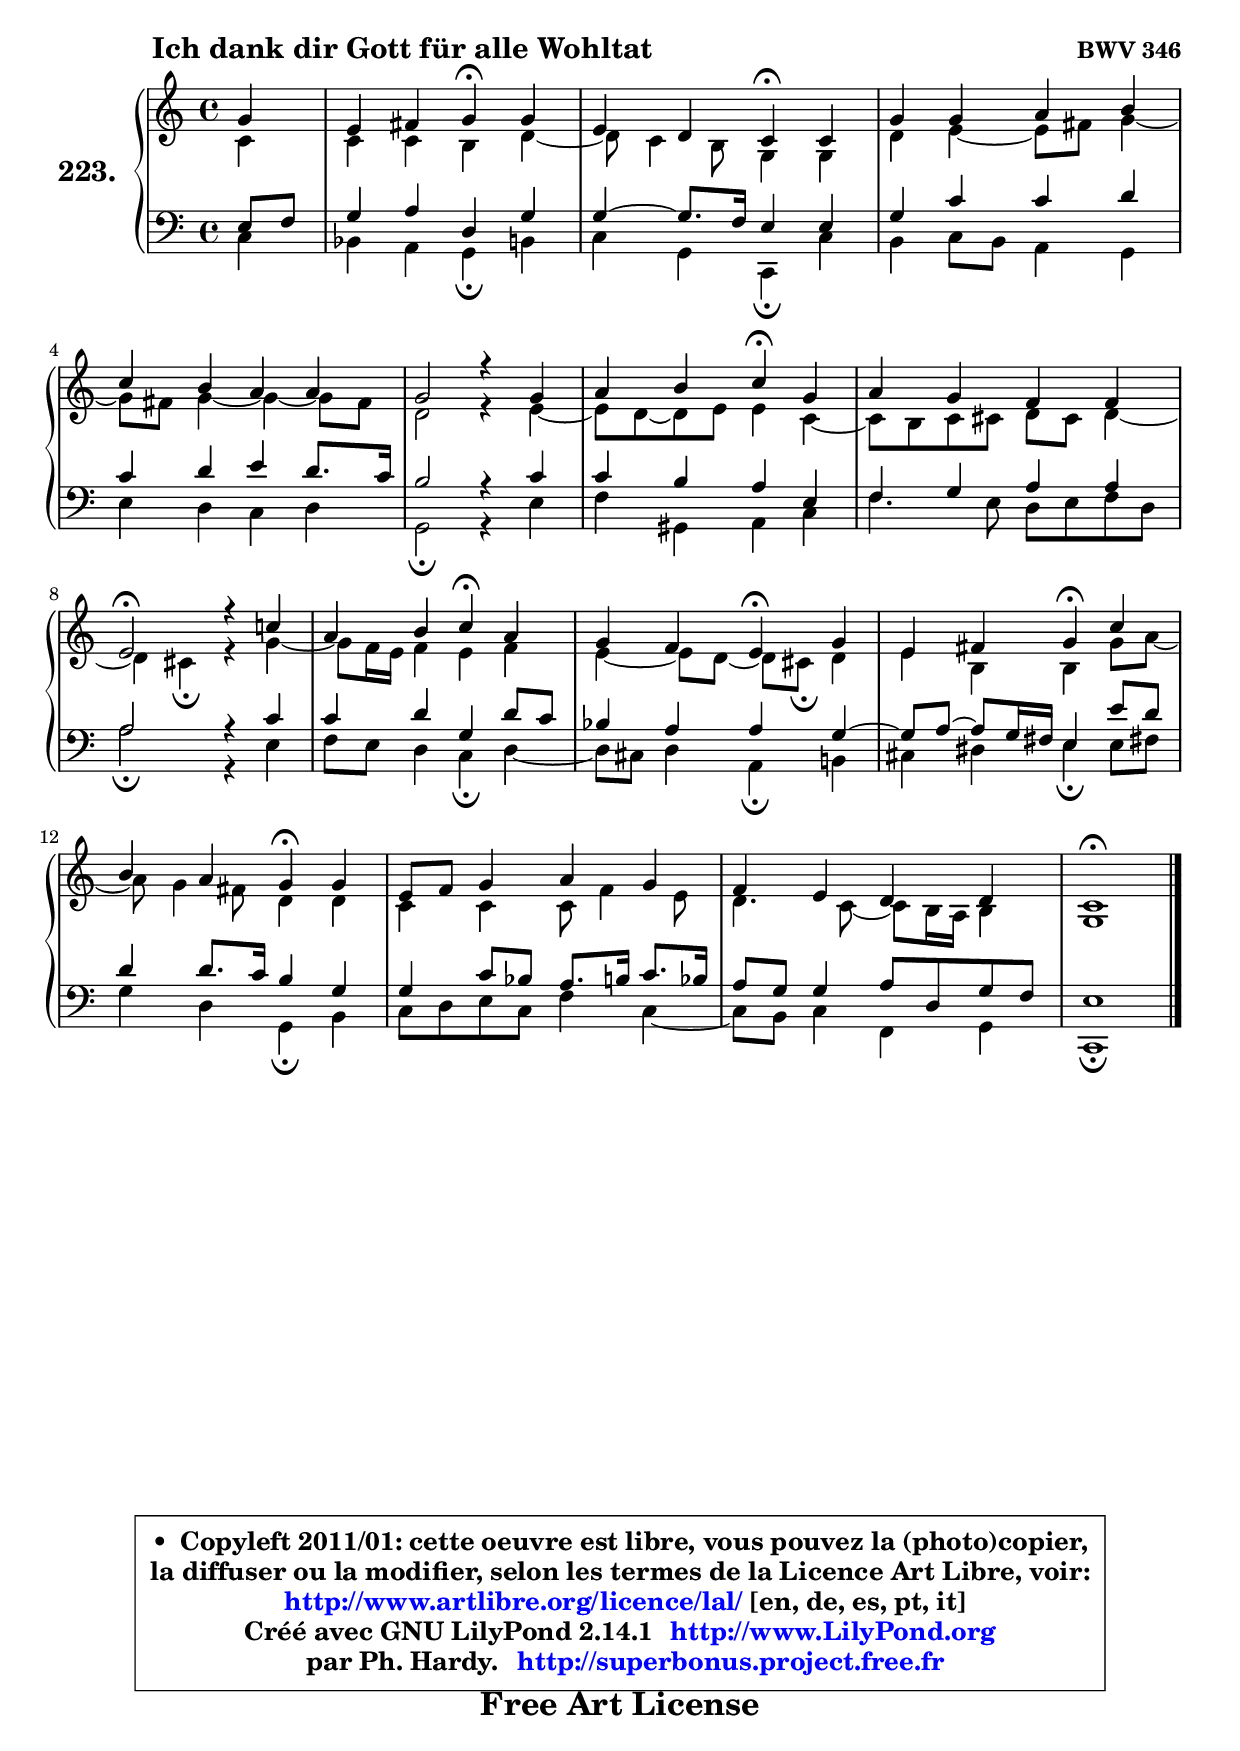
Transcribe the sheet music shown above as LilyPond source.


\version "2.14.1"

    \paper {
%	system-system-spacing #'padding = #0.1
%	score-system-spacing #'padding = #0.1
%	ragged-bottom = ##f
%	ragged-last-bottom = ##f
	}

    \header {
      opus = \markup { \bold "BWV 346" }
      piece = \markup { \hspace #9 \fontsize #2 \bold "Ich dank dir Gott für alle Wohltat" }
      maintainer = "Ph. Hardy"
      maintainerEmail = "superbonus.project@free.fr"
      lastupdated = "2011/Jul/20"
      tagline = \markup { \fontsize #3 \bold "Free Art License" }
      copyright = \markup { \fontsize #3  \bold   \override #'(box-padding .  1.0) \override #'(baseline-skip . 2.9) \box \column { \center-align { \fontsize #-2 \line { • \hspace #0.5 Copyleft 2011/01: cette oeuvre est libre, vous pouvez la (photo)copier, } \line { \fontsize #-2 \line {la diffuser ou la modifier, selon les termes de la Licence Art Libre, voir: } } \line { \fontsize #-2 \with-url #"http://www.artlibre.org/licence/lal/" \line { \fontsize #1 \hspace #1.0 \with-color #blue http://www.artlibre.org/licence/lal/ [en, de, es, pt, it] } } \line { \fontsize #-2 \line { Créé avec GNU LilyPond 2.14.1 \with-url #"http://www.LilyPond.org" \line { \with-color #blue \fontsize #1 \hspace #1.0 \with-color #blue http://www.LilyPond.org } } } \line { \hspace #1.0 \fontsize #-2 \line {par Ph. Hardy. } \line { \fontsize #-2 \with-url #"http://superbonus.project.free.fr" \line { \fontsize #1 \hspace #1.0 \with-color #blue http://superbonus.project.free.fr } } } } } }

	  }

  guidemidi = {
        r4 |
        r2 \tempo 4 = 30 r4 \tempo 4 = 78 r4 |
        r2 \tempo 4 = 30 r4 \tempo 4 = 78 r4 |
        R1 |
        R1 |
        R1 |
        r2 \tempo 4 = 30 r4 \tempo 4 = 78 r4 |
        R1 |
        \tempo 4 = 34 r2 \tempo 4 = 78 r2 |
        r2 \tempo 4 = 30 r4 \tempo 4 = 78 r4 |
        r2 \tempo 4 = 30 r4 \tempo 4 = 78 r4 |
        r2 \tempo 4 = 30 r4 \tempo 4 = 78 r4 |
        r2 \tempo 4 = 30 r4 \tempo 4 = 78 r4 |
        R1 |
        R1 |
        \tempo 4 = 34 r1 |
	}

  upper = {
\displayLilyMusic \transpose c c {
	\time 4/4
	\key c \major
	\clef treble
	\partial 4
	\voiceOne
	<< { 
	% SOPRANO
	\set Voice.midiInstrument = "acoustic grand"
	\relative c'' {
        g4 |
        e4 fis g\fermata g |
        e4 d c\fermata c |
        g'4 g a b |
        c4 b a a |
        g2 r4 g4 |
        a4 b c\fermata g |
        a4 g f f |
        e2\fermata r4 c'!4 |
        a4 b c\fermata a |
        g4 f e\fermata g |
        e4 fis g\fermata c |
        b4 a g\fermata g |
        e8 f g4 a g |
        f4 e d d |
        c1\fermata |
        \bar "|."
	} % fin de relative
	}

	\context Voice="1" { \voiceTwo 
	% ALTO
	\set Voice.midiInstrument = "acoustic grand"
	\relative c' {
        c4 |
        c4 c b d ~ |
	d8 c4 b8 g4 g |
        d'4 e4 ~ e8 fis g4 ~ |
	g8 fis8 g4 ~ g4 ~ g8 fis |
        d2 r4 e4 ~ |
	e8 d ~ d e e4 c ~ |
	c8 b8 c cis d cis d4 ~ |
	d4 cis4\fermata r4 g'4 ~ |
	g8 f16 e f4 e f |
        e4 ~ e8 d8 ~ d cis\fermata d4 |
        e4 b b g'8 a ~ |
	a8 g4 fis8 d4 d |
        c4 c c8 f4 e8 |
        d4. c8 ~ c b16 a b4 |
        g1 |
        \bar "|."
	} % fin de relative
	\oneVoice
	} >>
}
	}

    lower = {
\transpose c c {
	\time 4/4
	\key c \major
	\clef bass
	\partial 4
        \mergeDifferentlyDottedOn
	\voiceOne
	<< { 
	% TENOR
	\set Voice.midiInstrument = "acoustic grand"
	\relative c {
        e8 f |
        g4 a d, g |
        g4 ~ g8. f16 e4 e |
        g4 c c d |
        c4 d e d8. c16 |
        b2 r4 c4 |
        c4 b a e |
        f4 g a a |
        a2 r4 c4 |
        c4 d g, d'8 c |
        bes4 a a g ~ |
	g8 a ~ a g16 fis e4 e'8 d |
        d4 d8. c16 b4 g |
        g4 c8 bes a8. b16 c8. bes16 |
        a8 g g4 a8 d, g f |
        e1 |
        \bar "|."
	} % fin de relative
	}
	\context Voice="1" { \voiceTwo 
	% BASS
	\set Voice.midiInstrument = "acoustic grand"
	\relative c {
        c4 |
        bes4 a g\fermata b |
        c4 g c,\fermata c' |
        b4 c8 b a4 g |
        e'4 d c d |
        g,2\fermata r4 e'4 |
        f4 gis, a c |
        f4. e8 d e f d |
        a'2\fermata r4 e4 |
        f8 e d4 c\fermata d4 ~ |
	d8 cis8 d4 a\fermata b! |
        cis4 dis e\fermata e8 fis! |
        g4 d g,\fermata b |
        c8 d e c f4 c ~ |
	c8 b8 c4 f, g |
        c,1\fermata |
        \bar "|."
	} % fin de relative
	\oneVoice
	} >>
}
	}


    \score { 

	\new PianoStaff <<
	\set PianoStaff.instrumentName = \markup { \bold \huge "223." }
	\new Staff = "upper" \upper
	\new Staff = "lower" \lower
	>>

    \layout {
%	ragged-last = ##f
	   }

         } % fin de score

  \score {
    \unfoldRepeats { << \guidemidi \upper \lower >> }
    \midi {
    \context {
     \Staff
      \remove "Staff_performer"
               }

     \context {
      \Voice
       \consists "Staff_performer"
                }

     \context { 
      \Score
      tempoWholesPerMinute = #(ly:make-moment 78 4)
		}
	    }
	}


